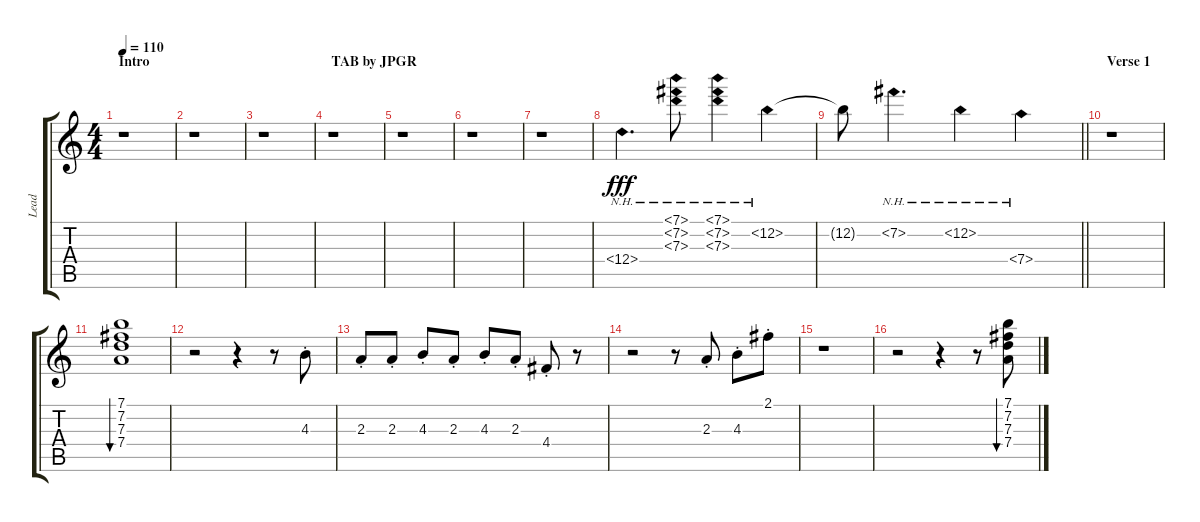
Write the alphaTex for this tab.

\track ("Lead" "Lead") {instrument electricguitarjazz}
\staff {score tabs}
\tuning (E4 B3 G3 D3 A2 E2) {hide}
\ts (4 4)
\section ("" "Intro                                                    TAB by JPGR")
\tempo 110
\clef g2
\ks c
r.1{dy fff instrument electricguitarjazz} |
r.1 |
r.1 |
r.1 |
r.1 |
r.1 |
r.1 |
12.4{nh}.4{d volume 8} (7.1{nh} 7.2{nh} 7.3{nh}).8{volume 5} (7.1{nh} 7.2{nh} 7.3{nh}).4 12.2{nh}.4{volume 11} |
\barLineRight lightlight
12.2{t}.8 7.2{nh}.4{d} 12.2{nh}.4 7.4{nh}.4 |
\section ("" "Verse 1")
r.1 |
(7.1 7.2 7.3 7.4).1{bu 480} |
r.2 r.4 r.8 4.3{st}.8 |
2.3{st}.8 2.3{st}.8 4.3{st}.8 2.3{st}.8 4.3{st}.8 2.3{st}.8 4.4{st}.8 r.8 |
r.2 r.8 2.3{st}.8 4.3{st}.8 2.1{st}.8 |
r.1 |
r.2 r.4 r.8 (7.1 7.2 7.3 7.4).8{bu 480}
